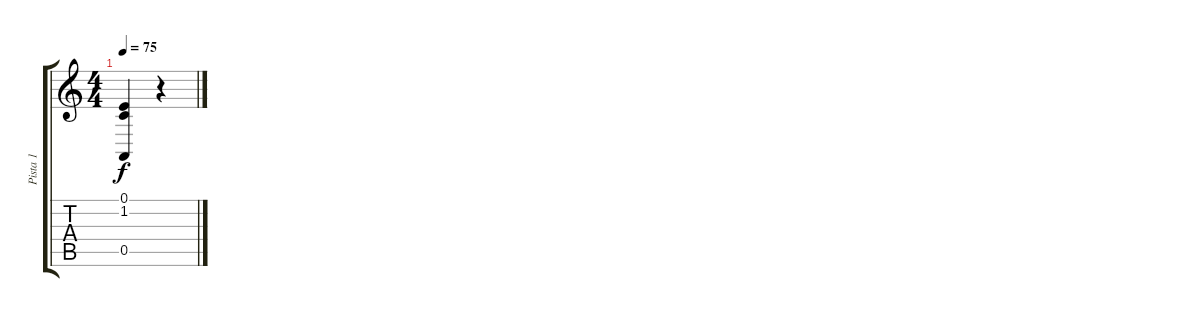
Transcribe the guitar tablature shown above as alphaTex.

\track ("Pista 1" "Pista 1") {instrument acousticgrandpiano}
\staff {score tabs}
\tuning (E4 B3 G3 D3 A2 E2) {hide}
\ts (4 4)
\tempo 75
\clef g2
\ks c
(0.1 1.2 0.5).4{dy f} r.4
